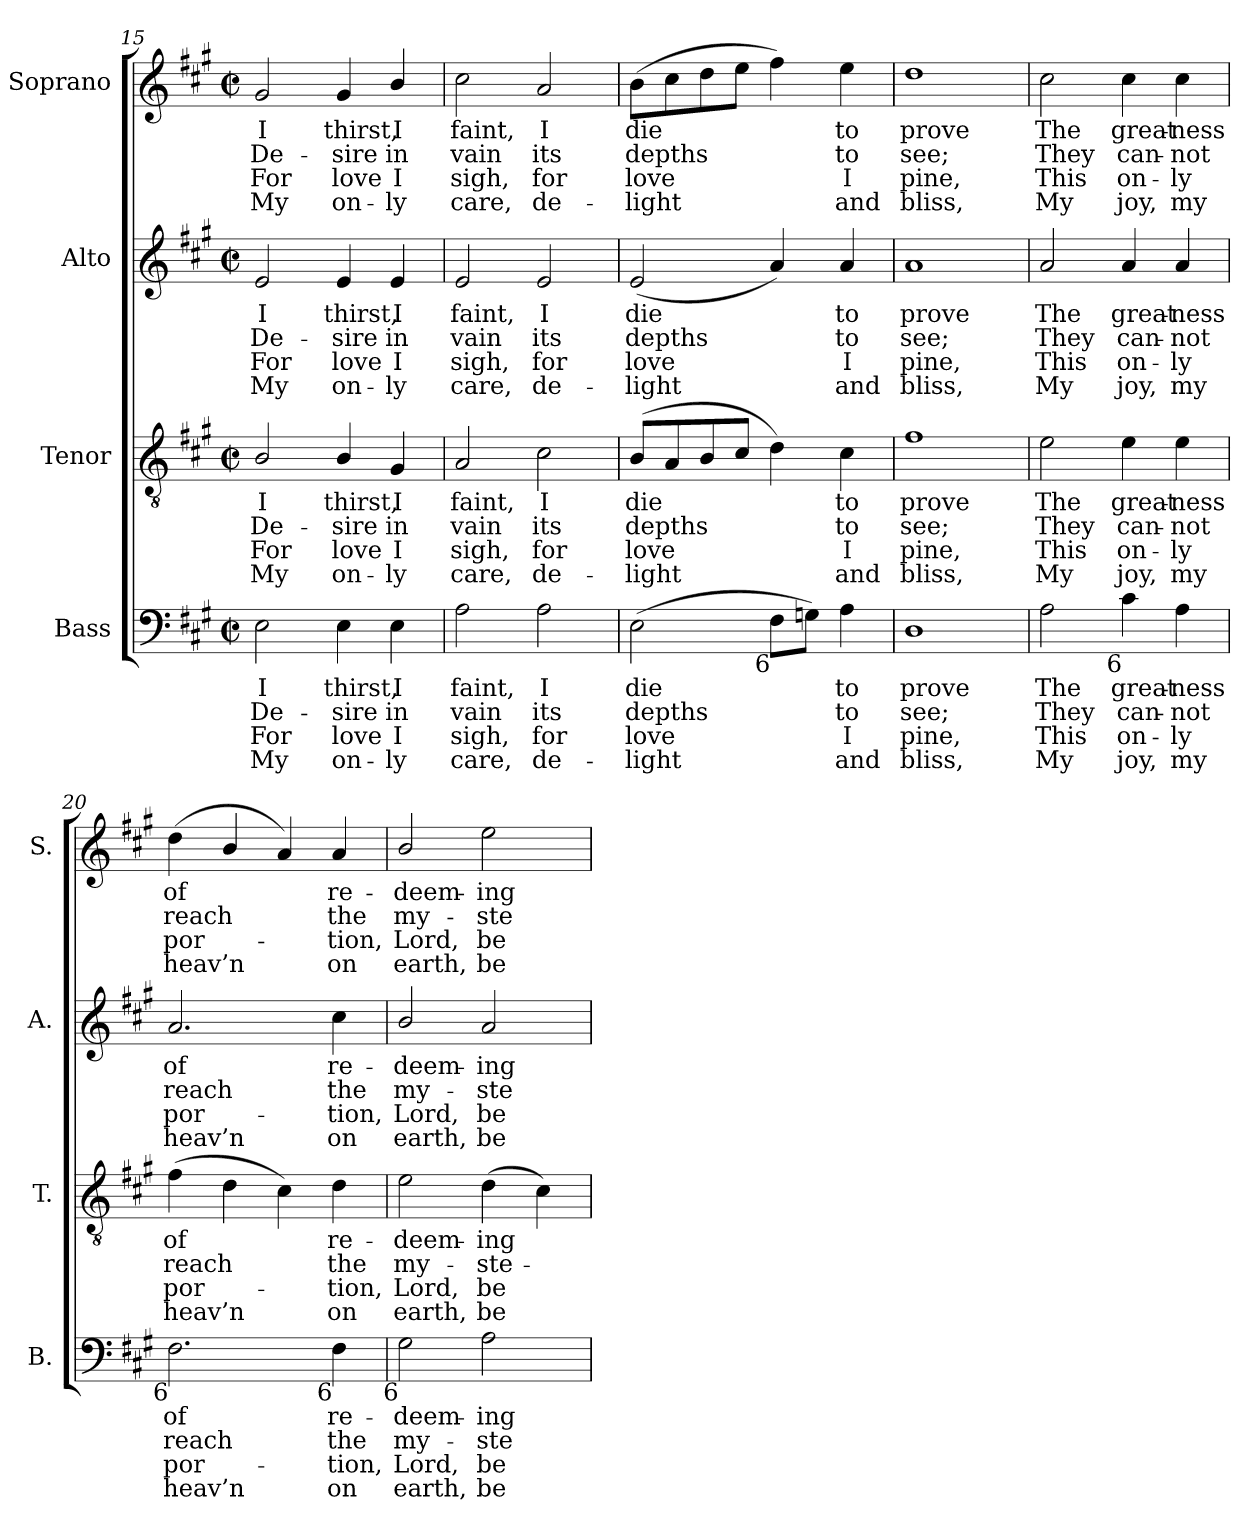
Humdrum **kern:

**kern	**text	**text	**text	**text	**kern	**text	**text	**text	**text	**kern	**text	**text	**text	**text	**kern	**text	**text	**text	**text
*part4	*part4	*part4	*part4	*part4	*part3	*part3	*part3	*part3	*part3	*part2	*part2	*part2	*part2	*part2	*part1	*part1	*part1	*part1	*part1
*staff4	*staff4	*staff4	*staff4	*staff4	*staff3	*staff3	*staff3	*staff3	*staff3	*staff2	*staff2	*staff2	*staff2	*staff2	*staff1	*staff1	*staff1	*staff1	*staff1
*I"Bass	*	*	*	*	*I"Tenor	*	*	*	*	*I"Alto	*	*	*	*	*I"Soprano	*	*	*	*
*I'B.	*	*	*	*	*I'T.	*	*	*	*	*I'A.	*	*	*	*	*I'S.	*	*	*	*
*clefF4	*	*	*	*	*clefGv2	*	*	*	*	*clefG2	*	*	*	*	*clefG2	*	*	*	*
*	*	*	*	*	*ITrd7c12	*	*	*	*	*	*	*	*	*	*	*	*	*	*
*k[f#c#g#]	*	*	*	*	*k[f#c#g#]	*	*	*	*	*k[f#c#g#]	*	*	*	*	*k[f#c#g#]	*	*	*	*
*A:	*	*	*	*	*A:	*	*	*	*	*A:	*	*	*	*	*A:	*	*	*	*
*M2/2	*	*	*	*	*M2/2	*	*	*	*	*M2/2	*	*	*	*	*M2/2	*	*	*	*
*met(c|)	*	*	*	*	*met(c|)	*	*	*	*	*met(c|)	*	*	*	*	*met(c|)	*	*	*	*
=15	=15	=15	=15	=15	=15	=15	=15	=15	=15	=15	=15	=15	=15	=15	=15	=15	=15	=15	=15
!	!LO:LY:b:color=#000000	!LO:LY:b:color=#000000	!LO:LY:b:color=#000000	!LO:LY:b:color=#000000	!	!	!	!	!	!	!	!	!	!	!	!	!	!	!
!	!	!	!	!	!	!LO:LY:b:color=#000000	!LO:LY:b:color=#000000	!LO:LY:b:color=#000000	!LO:LY:b:color=#000000	!	!	!	!	!	!	!	!	!	!
!	!	!	!	!	!	!	!	!	!	!	!LO:LY:b:color=#000000	!LO:LY:b:color=#000000	!LO:LY:b:color=#000000	!LO:LY:b:color=#000000	!	!	!	!	!
!	!	!	!	!	!	!	!	!	!	!	!	!	!	!	!	!LO:LY:b:color=#000000	!LO:LY:b:color=#000000	!LO:LY:b:color=#000000	!LO:LY:b:color=#000000
2Ei\	I	De-	For	My	2BBi/	I	De-	For	My	2ei/	I	De-	For	My	2g#i/	I	De-	For	My
!	!LO:LY:b:color=#000000	!LO:LY:b:color=#000000	!LO:LY:b:color=#000000	!LO:LY:b:color=#000000	!	!	!	!	!	!	!	!	!	!	!	!	!	!	!
!	!	!	!	!	!	!LO:LY:b:color=#000000	!LO:LY:b:color=#000000	!LO:LY:b:color=#000000	!LO:LY:b:color=#000000	!	!	!	!	!	!	!	!	!	!
!	!	!	!	!	!	!	!	!	!	!	!LO:LY:b:color=#000000	!LO:LY:b:color=#000000	!LO:LY:b:color=#000000	!LO:LY:b:color=#000000	!	!	!	!	!
!	!	!	!	!	!	!	!	!	!	!	!	!	!	!	!	!LO:LY:b:color=#000000	!LO:LY:b:color=#000000	!LO:LY:b:color=#000000	!LO:LY:b:color=#000000
4Ei\	thirst,	-sire	love	on-	4BBi/	thirst,	-sire	love	on-	4ei/	thirst,	-sire	love	on-	4g#i/	thirst,	-sire	love	on-
!	!LO:LY:b:color=#000000	!LO:LY:b:color=#000000	!LO:LY:b:color=#000000	!LO:LY:b:color=#000000	!	!	!	!	!	!	!	!	!	!	!	!	!	!	!
!	!	!	!	!	!	!LO:LY:b:color=#000000	!LO:LY:b:color=#000000	!LO:LY:b:color=#000000	!LO:LY:b:color=#000000	!	!	!	!	!	!	!	!	!	!
!	!	!	!	!	!	!	!	!	!	!	!LO:LY:b:color=#000000	!LO:LY:b:color=#000000	!LO:LY:b:color=#000000	!LO:LY:b:color=#000000	!	!	!	!	!
!	!	!	!	!	!	!	!	!	!	!	!	!	!	!	!	!LO:LY:b:color=#000000	!LO:LY:b:color=#000000	!LO:LY:b:color=#000000	!LO:LY:b:color=#000000
4Ei\	I	in	-I	ly	4GG#i/	I	in	-I	ly	4ei/	I	in	-I	ly	4bi/	I	in	-I	ly
=16	=16	=16	=16	=16	=16	=16	=16	=16	=16	=16	=16	=16	=16	=16	=16	=16	=16	=16	=16
!	!LO:LY:b:color=#000000	!LO:LY:b:color=#000000	!LO:LY:b:color=#000000	!LO:LY:b:color=#000000	!	!	!	!	!	!	!	!	!	!	!	!	!	!	!
!	!	!	!	!	!	!LO:LY:b:color=#000000	!LO:LY:b:color=#000000	!LO:LY:b:color=#000000	!LO:LY:b:color=#000000	!	!	!	!	!	!	!	!	!	!
!	!	!	!	!	!	!	!	!	!	!	!LO:LY:b:color=#000000	!LO:LY:b:color=#000000	!LO:LY:b:color=#000000	!LO:LY:b:color=#000000	!	!	!	!	!
!	!	!	!	!	!	!	!	!	!	!	!	!	!	!	!	!LO:LY:b:color=#000000	!LO:LY:b:color=#000000	!LO:LY:b:color=#000000	!LO:LY:b:color=#000000
2Ai\	faint,	vain	sigh,	care,	2AAi/	faint,	vain	sigh,	care,	2ei/	faint,	vain	sigh,	care,	2cc#i\	faint,	vain	sigh,	care,
!	!LO:LY:b:color=#000000	!LO:LY:b:color=#000000	!LO:LY:b:color=#000000	!LO:LY:b:color=#000000	!	!	!	!	!	!	!	!	!	!	!	!	!	!	!
!	!	!	!	!	!	!LO:LY:b:color=#000000	!LO:LY:b:color=#000000	!LO:LY:b:color=#000000	!LO:LY:b:color=#000000	!	!	!	!	!	!	!	!	!	!
!	!	!	!	!	!	!	!	!	!	!	!LO:LY:b:color=#000000	!LO:LY:b:color=#000000	!LO:LY:b:color=#000000	!LO:LY:b:color=#000000	!	!	!	!	!
!	!	!	!	!	!	!	!	!	!	!	!	!	!	!	!	!LO:LY:b:color=#000000	!LO:LY:b:color=#000000	!LO:LY:b:color=#000000	!LO:LY:b:color=#000000
2Ai\	I	its	for	de-	2C#i\	I	its	for	de-	2ei/	I	its	for	de-	2ai/	I	its	for	de-
=17	=17	=17	=17	=17	=17	=17	=17	=17	=17	=17	=17	=17	=17	=17	=17	=17	=17	=17	=17
!	!LO:LY:b:color=#000000	!LO:LY:b:color=#000000	!LO:LY:b:color=#000000	!LO:LY:b:color=#000000	!	!	!	!	!	!	!	!	!	!	!	!	!	!	!
!	!	!	!	!	!	!LO:LY:b:color=#000000	!LO:LY:b:color=#000000	!LO:LY:b:color=#000000	!LO:LY:b:color=#000000	!	!	!	!	!	!	!	!	!	!
!	!	!	!	!	!	!	!	!	!	!	!LO:LY:b:color=#000000	!LO:LY:b:color=#000000	!LO:LY:b:color=#000000	!LO:LY:b:color=#000000	!	!	!	!	!
!	!	!	!	!	!	!	!	!	!	!	!	!	!	!	!	!LO:LY:b:color=#000000	!LO:LY:b:color=#000000	!LO:LY:b:color=#000000	!LO:LY:b:color=#000000
(2Ei\	die	depths	-love	light	(8BBi/L	die	depths	-love	light	(2ei/	die	depths	-love	light	(8bi\L	die	depths	-love	light
.	.	.	.	.	8AAi/	.	.	.	.	.	.	.	.	.	8cc#i\	.	.	.	.
.	.	.	.	.	8BBi/	.	.	.	.	.	.	.	.	.	8ddi\	.	.	.	.
.	.	.	.	.	8C#i/J	.	.	.	.	.	.	.	.	.	8eei\J	.	.	.	.
!LO:TX:b:rj:t=6	!	!	!	!	!	!	!	!	!	!	!	!	!	!	!	!	!	!	!
8F#i\L	.	.	.	.	4Di\)	.	.	.	.	4ai/)	.	.	.	.	4ff#i\)	.	.	.	.
8Gni\J)	.	.	.	.	.	.	.	.	.	.	.	.	.	.	.	.	.	.	.
!	!LO:LY:b:color=#000000	!LO:LY:b:color=#000000	!LO:LY:b:color=#000000	!LO:LY:b:color=#000000	!	!	!	!	!	!	!	!	!	!	!	!	!	!	!
!	!	!	!	!	!	!LO:LY:b:color=#000000	!LO:LY:b:color=#000000	!LO:LY:b:color=#000000	!LO:LY:b:color=#000000	!	!	!	!	!	!	!	!	!	!
!	!	!	!	!	!	!	!	!	!	!	!LO:LY:b:color=#000000	!LO:LY:b:color=#000000	!LO:LY:b:color=#000000	!LO:LY:b:color=#000000	!	!	!	!	!
!	!	!	!	!	!	!	!	!	!	!	!	!	!	!	!	!LO:LY:b:color=#000000	!LO:LY:b:color=#000000	!LO:LY:b:color=#000000	!LO:LY:b:color=#000000
4Ai\	to	to	I	and	4C#i\	to	to	I	and	4ai/	to	to	I	and	4eei\	to	to	I	and
=18	=18	=18	=18	=18	=18	=18	=18	=18	=18	=18	=18	=18	=18	=18	=18	=18	=18	=18	=18
!	!LO:LY:b:color=#000000	!LO:LY:b:color=#000000	!LO:LY:b:color=#000000	!LO:LY:b:color=#000000	!	!	!	!	!	!	!	!	!	!	!	!	!	!	!
!	!	!	!	!	!	!LO:LY:b:color=#000000	!LO:LY:b:color=#000000	!LO:LY:b:color=#000000	!LO:LY:b:color=#000000	!	!	!	!	!	!	!	!	!	!
!	!	!	!	!	!	!	!	!	!	!	!LO:LY:b:color=#000000	!LO:LY:b:color=#000000	!LO:LY:b:color=#000000	!LO:LY:b:color=#000000	!	!	!	!	!
!	!	!	!	!	!	!	!	!	!	!	!	!	!	!	!	!LO:LY:b:color=#000000	!LO:LY:b:color=#000000	!LO:LY:b:color=#000000	!LO:LY:b:color=#000000
1Di	prove	see;	pine,	bliss,	1F#i	prove	see;	pine,	bliss,	1ai	prove	see;	pine,	bliss,	1ddi	prove	see;	pine,	bliss,
!!LO:PB:g=z
=19	=19	=19	=19	=19	=19	=19	=19	=19	=19	=19	=19	=19	=19	=19	=19	=19	=19	=19	=19
!	!LO:LY:b:color=#000000	!LO:LY:b:color=#000000	!LO:LY:b:color=#000000	!LO:LY:b:color=#000000	!	!	!	!	!	!	!	!	!	!	!	!	!	!	!
!	!	!	!	!	!	!LO:LY:b:color=#000000	!LO:LY:b:color=#000000	!LO:LY:b:color=#000000	!LO:LY:b:color=#000000	!	!	!	!	!	!	!	!	!	!
!	!	!	!	!	!	!	!	!	!	!	!LO:LY:b:color=#000000	!LO:LY:b:color=#000000	!LO:LY:b:color=#000000	!LO:LY:b:color=#000000	!	!	!	!	!
!	!	!	!	!	!	!	!	!	!	!	!	!	!	!	!	!LO:LY:b:color=#000000	!LO:LY:b:color=#000000	!LO:LY:b:color=#000000	!LO:LY:b:color=#000000
2Ai\	The	They	This	My	2Ei\	The	They	This	My	2ai/	The	They	This	My	2cc#i\	The	They	This	My
!	!LO:LY:b:color=#000000	!LO:LY:b:color=#000000	!LO:LY:b:color=#000000	!LO:LY:b:color=#000000	!	!	!	!	!	!	!	!	!	!	!	!	!	!	!
!	!	!	!	!	!	!LO:LY:b:color=#000000	!LO:LY:b:color=#000000	!LO:LY:b:color=#000000	!LO:LY:b:color=#000000	!	!	!	!	!	!	!	!	!	!
!	!	!	!	!	!	!	!	!	!	!	!LO:LY:b:color=#000000	!LO:LY:b:color=#000000	!LO:LY:b:color=#000000	!LO:LY:b:color=#000000	!	!	!	!	!
!LO:TX:b:rj:t=6	!	!	!	!	!	!	!	!	!	!	!	!	!	!	!	!	!	!	!
!	!	!	!	!	!	!	!	!	!	!	!	!	!	!	!	!LO:LY:b:color=#000000	!LO:LY:b:color=#000000	!LO:LY:b:color=#000000	!LO:LY:b:color=#000000
4c#i\	great-	can-	on-	-joy,	4Ei\	great-	can-	on-	-joy,	4ai/	great-	can-	on-	-joy,	4cc#i\	great-	can-	on-	-joy,
!	!LO:LY:b:color=#000000	!LO:LY:b:color=#000000	!LO:LY:b:color=#000000	!LO:LY:b:color=#000000	!	!	!	!	!	!	!	!	!	!	!	!	!	!	!
!	!	!	!	!	!	!LO:LY:b:color=#000000	!LO:LY:b:color=#000000	!LO:LY:b:color=#000000	!LO:LY:b:color=#000000	!	!	!	!	!	!	!	!	!	!
!	!	!	!	!	!	!	!	!	!	!	!LO:LY:b:color=#000000	!LO:LY:b:color=#000000	!LO:LY:b:color=#000000	!LO:LY:b:color=#000000	!	!	!	!	!
!	!	!	!	!	!	!	!	!	!	!	!	!	!	!	!	!LO:LY:b:color=#000000	!LO:LY:b:color=#000000	!LO:LY:b:color=#000000	!LO:LY:b:color=#000000
4Ai\	-ness	-not	ly	my	4Ei\	-ness	-not	ly	my	4ai/	-ness	-not	ly	my	4cc#i\	-ness	-not	ly	my
=20	=20	=20	=20	=20	=20	=20	=20	=20	=20	=20	=20	=20	=20	=20	=20	=20	=20	=20	=20
!	!LO:LY:b:color=#000000	!LO:LY:b:color=#000000	!LO:LY:b:color=#000000	!LO:LY:b:color=#000000	!	!	!	!	!	!	!	!	!	!	!	!	!	!	!
!	!	!	!	!	!	!LO:LY:b:color=#000000	!LO:LY:b:color=#000000	!LO:LY:b:color=#000000	!LO:LY:b:color=#000000	!	!	!	!	!	!	!	!	!	!
!	!	!	!	!	!	!	!	!	!	!	!LO:LY:b:color=#000000	!LO:LY:b:color=#000000	!LO:LY:b:color=#000000	!LO:LY:b:color=#000000	!	!	!	!	!
!LO:TX:b:rj:t=6	!	!	!	!	!	!	!	!	!	!	!	!	!	!	!	!	!	!	!
!	!	!	!	!	!	!	!	!	!	!	!	!	!	!	!	!LO:LY:b:color=#000000	!LO:LY:b:color=#000000	!LO:LY:b:color=#000000	!LO:LY:b:color=#000000
2.F#i\	of	reach	por-	-heav’n	(4F#i\	of	reach	por-	-heav’n	2.ai/	of	reach	por-	-heav’n	(4ddi\	of	reach	por-	-heav’n
.	.	.	.	.	4Di\	.	.	.	.	.	.	.	.	.	4bi/	.	.	.	.
.	.	.	.	.	4C#i\)	.	.	.	.	.	.	.	.	.	4ai/)	.	.	.	.
!	!LO:LY:b:color=#000000	!LO:LY:b:color=#000000	!LO:LY:b:color=#000000	!LO:LY:b:color=#000000	!	!	!	!	!	!	!	!	!	!	!	!	!	!	!
!	!	!	!	!	!	!LO:LY:b:color=#000000	!LO:LY:b:color=#000000	!LO:LY:b:color=#000000	!LO:LY:b:color=#000000	!	!	!	!	!	!	!	!	!	!
!	!	!	!	!	!	!	!	!	!	!	!LO:LY:b:color=#000000	!LO:LY:b:color=#000000	!LO:LY:b:color=#000000	!LO:LY:b:color=#000000	!	!	!	!	!
!LO:TX:b:rj:t=6	!	!	!	!	!	!	!	!	!	!	!	!	!	!	!	!	!	!	!
!	!	!	!	!	!	!	!	!	!	!	!	!	!	!	!	!LO:LY:b:color=#000000	!LO:LY:b:color=#000000	!LO:LY:b:color=#000000	!LO:LY:b:color=#000000
4F#i\	re-	the	tion,	on	4Di\	re-	the	tion,	on	4cc#i\	re-	the	tion,	on	4ai/	re-	the	tion,	on
=21	=21	=21	=21	=21	=21	=21	=21	=21	=21	=21	=21	=21	=21	=21	=21	=21	=21	=21	=21
!	!LO:LY:b:color=#000000	!LO:LY:b:color=#000000	!LO:LY:b:color=#000000	!LO:LY:b:color=#000000	!	!	!	!	!	!	!	!	!	!	!	!	!	!	!
!	!	!	!	!	!	!LO:LY:b:color=#000000	!LO:LY:b:color=#000000	!LO:LY:b:color=#000000	!LO:LY:b:color=#000000	!	!	!	!	!	!	!	!	!	!
!	!	!	!	!	!	!	!	!	!	!	!LO:LY:b:color=#000000	!LO:LY:b:color=#000000	!LO:LY:b:color=#000000	!LO:LY:b:color=#000000	!	!	!	!	!
!LO:TX:b:rj:t=6	!	!	!	!	!	!	!	!	!	!	!	!	!	!	!	!	!	!	!
!	!	!	!	!	!	!	!	!	!	!	!	!	!	!	!	!LO:LY:b:color=#000000	!LO:LY:b:color=#000000	!LO:LY:b:color=#000000	!LO:LY:b:color=#000000
2G#i\	-deem-	my-	Lord,	earth,	2Ei\	-deem-	my-	Lord,	earth,	2bi/	-deem-	my-	Lord,	earth,	2bi/	-deem-	my-	Lord,	earth,
!	!LO:LY:b:color=#000000	!LO:LY:b:color=#000000	!LO:LY:b:color=#000000	!LO:LY:b:color=#000000	!	!	!	!	!	!	!	!	!	!	!	!	!	!	!
!	!	!	!	!	!	!LO:LY:b:color=#000000	!LO:LY:b:color=#000000	!LO:LY:b:color=#000000	!LO:LY:b:color=#000000	!	!	!	!	!	!	!	!	!	!
!	!	!	!	!	!	!	!	!	!	!	!LO:LY:b:color=#000000	!LO:LY:b:color=#000000	!LO:LY:b:color=#000000	!LO:LY:b:color=#000000	!	!	!	!	!
!	!	!	!	!	!	!	!	!	!	!	!	!	!	!	!	!LO:LY:b:color=#000000	!LO:LY:b:color=#000000	!LO:LY:b:color=#000000	!LO:LY:b:color=#000000
2Ai\	-ing	-ste-	be	be	(4Di\	-ing	-ste-	be	be	2ai/	-ing	-ste-	be	be	2eei\	-ing	-ste-	be	be
.	.	.	.	.	4C#i\)	.	.	.	.	.	.	.	.	.	.	.	.	.	.
=	=	=	=	=	=	=	=	=	=	=	=	=	=	=	=	=	=	=	=
*-	*-	*-	*-	*-	*-	*-	*-	*-	*-	*-	*-	*-	*-	*-	*-	*-	*-	*-	*-
